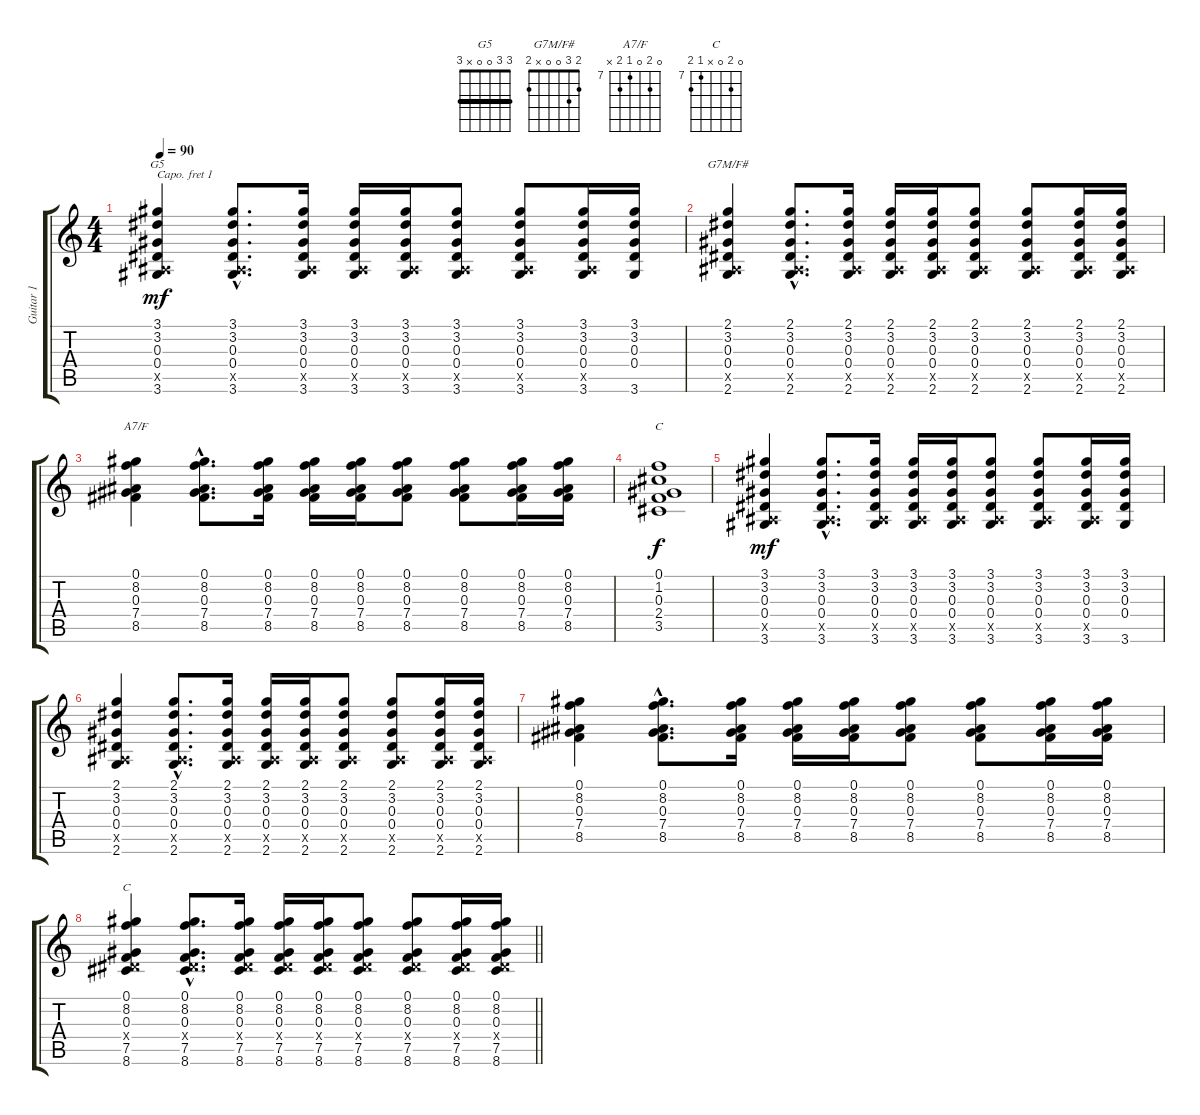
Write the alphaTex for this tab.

\track ("Guitar 1" "Guitar 1") {instrument acousticguitarsteel}
\staff {score tabs}
\capo 1
\tuning (E4 B3 G3 D3 A2 E2) {hide}
\chord ("G5" 3 3 0 0 x 3) {barre 3}
\chord ("G7M/F#" 2 3 0 0 x 2)
\chord ("A7/F" 0 8 0 7 8 x) {firstfret 7}
\chord ("C" 0 1 0 2 3 x)
\chord ("C" 0 8 0 x 7 8) {firstfret 7}
\ts (4 4)
\tempo 90
\clef g2
\ks c
(3.1 3.2 0.3 0.4 0.5{x} 3.6).4{ch "G5" dy mf} (3.1{hac} 3.2{hac} 0.3{hac} 0.4{hac} 0.5{hac x} 3.6{hac}).8{d} (3.1 3.2 0.3 0.4 0.5{x} 3.6).16 (3.1 3.2 0.3 0.4 0.5{x} 3.6).16 (3.1 3.2 0.3 0.4 0.5{x} 3.6).16 (3.1 3.2 0.3 0.4 0.5{x} 3.6).8 (3.1 3.2 0.3 0.4 0.5{x} 3.6).8 (3.1 3.2 0.3 0.4 0.5{x} 3.6).16 (3.1 3.2 0.3 0.4 3.6).16 |
(2.1 3.2 0.3 0.4 0.5{x} 2.6).4{ch "G7M/F#"} (2.1{hac} 3.2{hac} 0.3{hac} 0.4{hac} 0.5{hac x} 2.6{hac}).8{d} (2.1 3.2 0.3 0.4 0.5{x} 2.6).16 (2.1 3.2 0.3 0.4 0.5{x} 2.6).16 (2.1 3.2 0.3 0.4 0.5{x} 2.6).16 (2.1 3.2 0.3 0.4 0.5{x} 2.6).8 (2.1 3.2 0.3 0.4 0.5{x} 2.6).8 (2.1 3.2 0.3 0.4 0.5{x} 2.6).16 (2.1 3.2 0.3 0.4 0.5{x} 2.6).16 |
(0.1 8.2 0.3 7.4 8.5).4{ch "A7/F"} (0.1{hac} 8.2{hac} 0.3{hac} 7.4{hac} 8.5{hac}).8{d} (0.1 8.2 0.3 7.4 8.5).16 (0.1 8.2 0.3 7.4 8.5).16 (0.1 8.2 0.3 7.4 8.5).16 (0.1 8.2 0.3 7.4 8.5).8 (0.1 8.2 0.3 7.4 8.5).8 (0.1 8.2 0.3 7.4 8.5).16 (0.1 8.2 0.3 7.4 8.5).16 |
(0.1 1.2 0.3 2.4 3.5).1{ch "C" dy f} |
(3.1 3.2 0.3 0.4 0.5{x} 3.6).4{dy mf} (3.1{hac} 3.2{hac} 0.3{hac} 0.4{hac} 0.5{hac x} 3.6{hac}).8{d} (3.1 3.2 0.3 0.4 0.5{x} 3.6).16 (3.1 3.2 0.3 0.4 0.5{x} 3.6).16 (3.1 3.2 0.3 0.4 0.5{x} 3.6).16 (3.1 3.2 0.3 0.4 0.5{x} 3.6).8 (3.1 3.2 0.3 0.4 0.5{x} 3.6).8 (3.1 3.2 0.3 0.4 0.5{x} 3.6).16 (3.1 3.2 0.3 0.4 3.6).16 |
(2.1 3.2 0.3 0.4 0.5{x} 2.6).4 (2.1{hac} 3.2{hac} 0.3{hac} 0.4{hac} 0.5{hac x} 2.6{hac}).8{d} (2.1 3.2 0.3 0.4 0.5{x} 2.6).16 (2.1 3.2 0.3 0.4 0.5{x} 2.6).16 (2.1 3.2 0.3 0.4 0.5{x} 2.6).16 (2.1 3.2 0.3 0.4 0.5{x} 2.6).8 (2.1 3.2 0.3 0.4 0.5{x} 2.6).8 (2.1 3.2 0.3 0.4 0.5{x} 2.6).16 (2.1 3.2 0.3 0.4 0.5{x} 2.6).16 |
(0.1 8.2 0.3 7.4 8.5).4 (0.1{hac} 8.2{hac} 0.3{hac} 7.4{hac} 8.5{hac}).8{d} (0.1 8.2 0.3 7.4 8.5).16 (0.1 8.2 0.3 7.4 8.5).16 (0.1 8.2 0.3 7.4 8.5).16 (0.1 8.2 0.3 7.4 8.5).8 (0.1 8.2 0.3 7.4 8.5).8 (0.1 8.2 0.3 7.4 8.5).16 (0.1 8.2 0.3 7.4 8.5).16 |
\barLineRight lightlight
(0.1 8.2 0.3 0.4{x} 7.5 8.6).4{ch "C"} (0.1{hac} 8.2{hac} 0.3{hac} 0.4{hac x} 7.5{hac} 8.6{hac}).8{d} (0.1 8.2 0.3 0.4{x} 7.5 8.6).16 (0.1 8.2 0.3 0.4{x} 7.5 8.6).16 (0.1 8.2 0.3 0.4{x} 7.5 8.6).16 (0.1 8.2 0.3 0.4{x} 7.5 8.6).8 (0.1 8.2 0.3 0.4{x} 7.5 8.6).8 (0.1 8.2 0.3 0.4{x} 7.5 8.6).16 (0.1 8.2 0.3 0.4{x} 7.5 8.6).16
